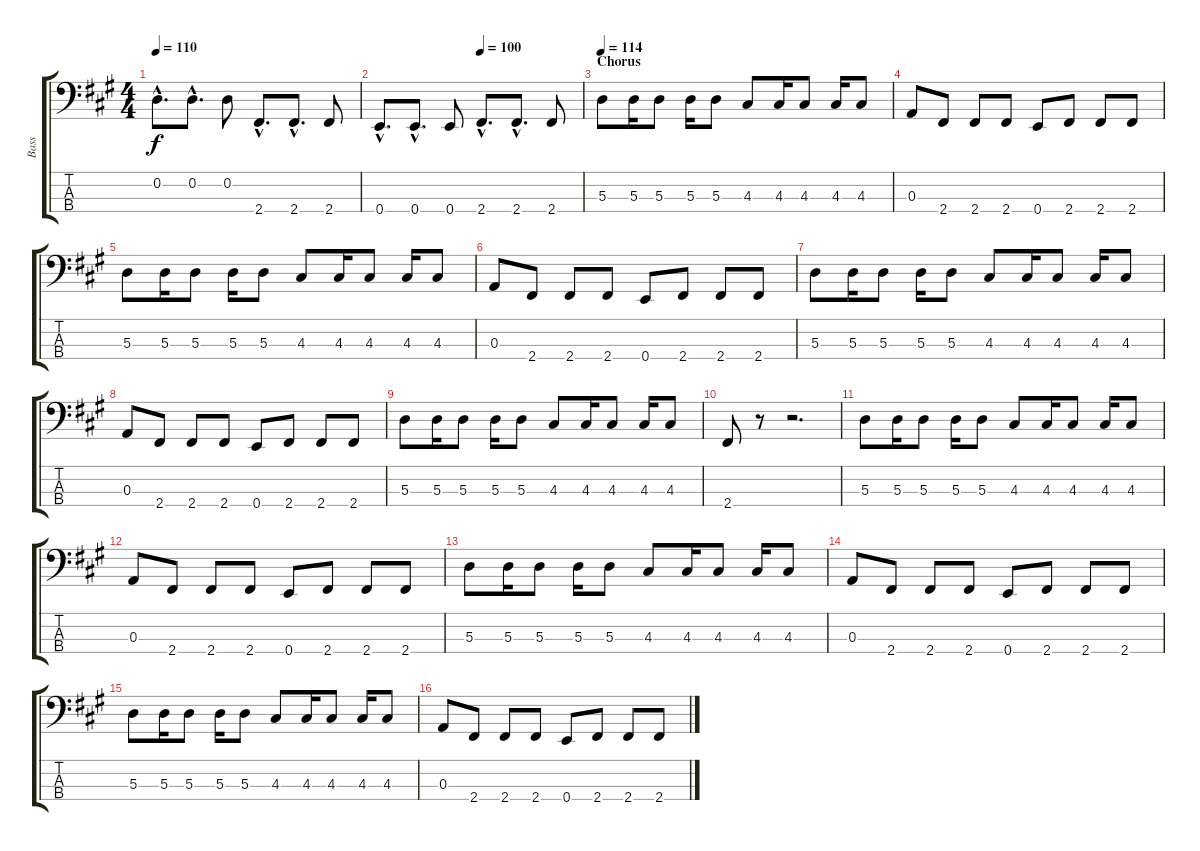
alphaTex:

\track ("Bass" "Bass") {instrument electricbasspick}
\staff {score tabs}
\tuning (G2 D2 A1 E1) {hide}
\ts (4 4)
\tempo 110
\clef f4
\ks a
0.2{hac}.8{d dy f} 0.2{hac}.8{d} 0.2.8 2.4{hac}.8{d} 2.4{hac}.8{d} 2.4.8 |
\tempo (100 0.5)
0.4{hac}.8{d} 0.4{hac}.8{d} 0.4.8 2.4{hac}.8{d} 2.4{hac}.8{d} 2.4.8 |
\section ("" "Chorus")
\tempo 114
5.3.8 5.3.16 5.3.8 5.3.16 5.3.8 4.3.8 4.3.16 4.3.8 4.3.16 4.3.8 |
0.3.8 2.4.8 2.4.8 2.4.8 0.4.8 2.4.8 2.4.8 2.4.8 |
5.3.8 5.3.16 5.3.8 5.3.16 5.3.8 4.3.8 4.3.16 4.3.8 4.3.16 4.3.8 |
0.3.8 2.4.8 2.4.8 2.4.8 0.4.8 2.4.8 2.4.8 2.4.8 |
5.3.8 5.3.16 5.3.8 5.3.16 5.3.8 4.3.8 4.3.16 4.3.8 4.3.16 4.3.8 |
0.3.8 2.4.8 2.4.8 2.4.8 0.4.8 2.4.8 2.4.8 2.4.8 |
5.3.8 5.3.16 5.3.8 5.3.16 5.3.8 4.3.8 4.3.16 4.3.8 4.3.16 4.3.8 |
2.4.8 r.8 r.2{d} |
5.3.8 5.3.16 5.3.8 5.3.16 5.3.8 4.3.8 4.3.16 4.3.8 4.3.16 4.3.8 |
0.3.8 2.4.8 2.4.8 2.4.8 0.4.8 2.4.8 2.4.8 2.4.8 |
5.3.8 5.3.16 5.3.8 5.3.16 5.3.8 4.3.8 4.3.16 4.3.8 4.3.16 4.3.8 |
0.3.8 2.4.8 2.4.8 2.4.8 0.4.8 2.4.8 2.4.8 2.4.8 |
5.3.8 5.3.16 5.3.8 5.3.16 5.3.8 4.3.8 4.3.16 4.3.8 4.3.16 4.3.8 |
0.3.8 2.4.8 2.4.8 2.4.8 0.4.8 2.4.8 2.4.8 2.4.8
